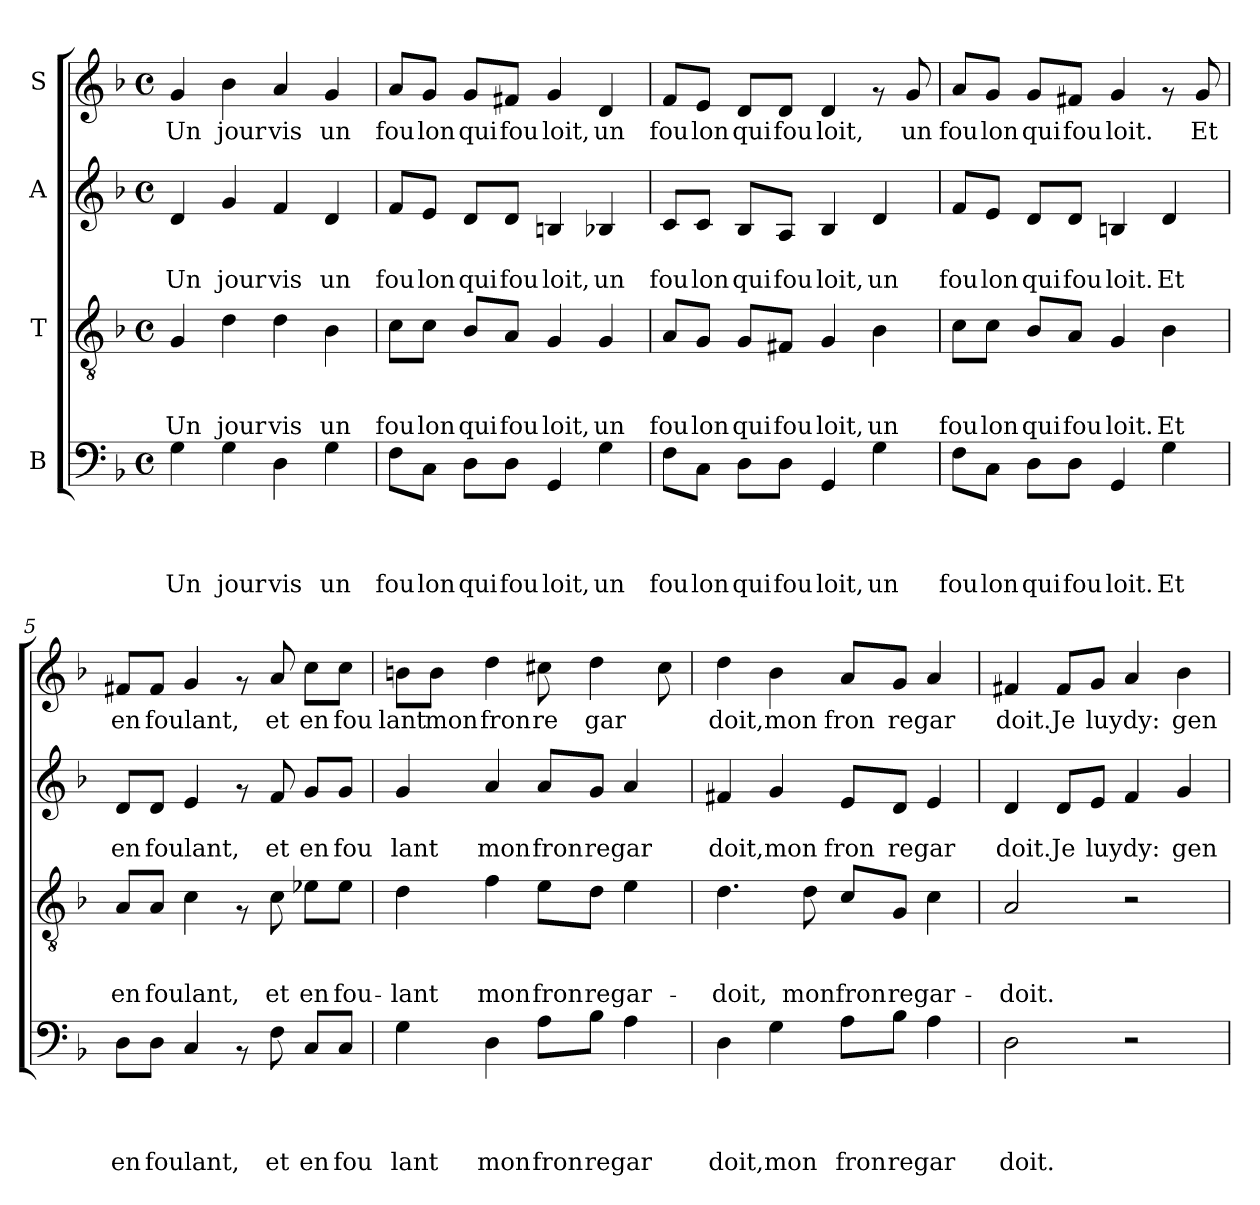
**kern	**text	**text	**text	**text	**kern	**text	**text	**text	**kern	**text	**text	**kern	**text
*part4	*part4	*part4	*part4	*part4	*part3	*part3	*part3	*part3	*part2	*part2	*part2	*part1	*part1
*staff4	*staff4	*staff4	*staff4	*staff4	*staff3	*staff3	*staff3	*staff3	*staff2	*staff2	*staff2	*staff1	*staff1
*I"B	*	*	*	*	*I"T	*	*	*	*I"A	*	*	*I"S	*
*clefF4	*	*	*	*	*clefGv2	*	*	*	*clefG2	*	*	*clefG2	*
*k[b-]	*	*	*	*	*k[b-]	*	*	*	*k[b-]	*	*	*k[b-]	*
*F:	*	*	*	*	*F:	*	*	*	*F:	*	*	*F:	*
*M4/4	*	*	*	*	*M4/4	*	*	*	*M4/4	*	*	*M4/4	*
*met(c)	*	*	*	*	*met(c)	*	*	*	*met(c)	*	*	*met(c)	*
=1	=1	=1	=1	=1	=1	=1	=1	=1	=1	=1	=1	=1	=1
!	!	!	!	!LO:LY:b	!	!	!	!LO:LY:b	!	!	!LO:LY:b	!	!LO:LY:b
4G\	.	.	.	Un	4G/	.	.	Un	4d/	.	Un	4g/	Un
!	!	!	!	!LO:LY:b	!	!	!	!LO:LY:b	!	!	!LO:LY:b	!	!LO:LY:b
4G\	.	.	.	jour	4d\	.	.	jour	4g/	.	jour	4b-\	jour
!	!	!	!	!LO:LY:b	!	!	!	!LO:LY:b	!	!	!LO:LY:b	!	!LO:LY:b
4D\	.	.	.	vis	4d\	.	.	vis	4f/	.	vis	4a/	vis
!	!	!	!	!LO:LY:b	!	!	!	!LO:LY:b	!	!	!LO:LY:b	!	!LO:LY:b
4G\	.	.	.	un	4B-\	.	.	un	4d/	.	un	4g/	un
=2	=2	=2	=2	=2	=2	=2	=2	=2	=2	=2	=2	=2	=2
!	!	!	!	!LO:LY:b	!	!	!	!LO:LY:b	!	!	!LO:LY:b	!	!LO:LY:b
8F\L	.	.	.	fou	8c\L	.	.	fou	8f/L	.	fou	8a/L	fou
!	!	!	!	!LO:LY:b	!	!	!	!LO:LY:b	!	!	!LO:LY:b	!	!LO:LY:b
8C\J	.	.	.	lon	8c\J	.	.	lon	8e/J	.	lon	8g/J	lon
!	!	!	!	!LO:LY:b	!	!	!	!LO:LY:b	!	!	!LO:LY:b	!	!LO:LY:b
8D\L	.	.	.	qui	8B-/L	.	.	qui	8d/L	.	qui	8g/L	qui
!	!	!	!	!LO:LY:b	!	!	!	!LO:LY:b	!	!	!LO:LY:b	!	!LO:LY:b
8D\J	.	.	.	fou	8A/J	.	.	fou	8d/J	.	fou	8f#X/J	fou
!	!	!	!	!LO:LY:b	!	!	!	!LO:LY:b	!	!	!LO:LY:b	!	!LO:LY:b
4GG/	.	.	.	loit,	4G/	.	.	loit,	4Bn/	.	loit,	4g/	loit,
!	!	!	!	!LO:LY:b	!	!	!	!LO:LY:b	!	!	!LO:LY:b	!	!LO:LY:b
4G\	.	.	.	un	4G/	.	.	un	4B-X/	.	un	4d/	un
=3	=3	=3	=3	=3	=3	=3	=3	=3	=3	=3	=3	=3	=3
!	!	!	!	!LO:LY:b	!	!	!	!LO:LY:b	!	!	!LO:LY:b	!	!LO:LY:b
8F\L	.	.	.	fou	8A/L	.	.	fou	8c/L	.	fou	8f/L	fou
!	!	!	!	!LO:LY:b	!	!	!	!LO:LY:b	!	!	!LO:LY:b	!	!LO:LY:b
8C\J	.	.	.	lon	8G/J	.	.	lon	8c/J	.	lon	8e/J	lon
!	!	!	!	!LO:LY:b	!	!	!	!LO:LY:b	!	!	!LO:LY:b	!	!LO:LY:b
8D\L	.	.	.	qui	8G/L	.	.	qui	8B-/L	.	qui	8d/L	qui
!	!	!	!	!LO:LY:b	!	!	!	!LO:LY:b	!	!	!LO:LY:b	!	!LO:LY:b
8D\J	.	.	.	fou	8F#X/J	.	.	fou	8A/J	.	fou	8d/J	fou
!	!	!	!	!LO:LY:b	!	!	!	!LO:LY:b	!	!	!LO:LY:b	!	!LO:LY:b
4GG/	.	.	.	loit,	4G/	.	.	loit,	4B-/	.	loit,	4d/	loit,
!	!	!	!	!LO:LY:b	!	!	!	!LO:LY:b	!	!	!LO:LY:b	!	!
4G\	.	.	.	un	4B-\	.	.	un	4d/	.	un	8rf	.
!	!	!	!	!	!	!	!	!	!	!	!	!	!LO:LY:b
.	.	.	.	.	.	.	.	.	.	.	.	8g/	un
=4	=4	=4	=4	=4	=4	=4	=4	=4	=4	=4	=4	=4	=4
!	!	!	!	!LO:LY:b	!	!	!	!LO:LY:b	!	!	!LO:LY:b	!	!LO:LY:b
8F\L	.	.	.	fou	8c\L	.	.	fou	8f/L	.	fou	8a/L	fou
!	!	!	!	!LO:LY:b	!	!	!	!LO:LY:b	!	!	!LO:LY:b	!	!LO:LY:b
8C\J	.	.	.	lon	8c\J	.	.	lon	8e/J	.	lon	8g/J	lon
!	!	!	!	!LO:LY:b	!	!	!	!LO:LY:b	!	!	!LO:LY:b	!	!LO:LY:b
8D\L	.	.	.	qui	8B-/L	.	.	qui	8d/L	.	qui	8g/L	qui
!	!	!	!	!LO:LY:b	!	!	!	!LO:LY:b	!	!	!LO:LY:b	!	!LO:LY:b
8D\J	.	.	.	fou	8A/J	.	.	fou	8d/J	.	fou	8f#X/J	fou
!	!	!	!	!LO:LY:b	!	!	!	!LO:LY:b	!	!	!LO:LY:b	!	!LO:LY:b
4GG/	.	.	.	loit.	4G/	.	.	loit.	4Bn/	.	loit.	4g/	loit.
!	!	!	!	!LO:LY:b	!	!	!	!LO:LY:b	!	!	!LO:LY:b	!	!
4G\	.	.	.	Et	4B-\	.	.	Et	4d/	.	Et	8rf	.
!	!	!	!	!	!	!	!	!	!	!	!	!	!LO:LY:b
.	.	.	.	.	.	.	.	.	.	.	.	8g/	Et
!!LO:LB:g=z
=5	=5	=5	=5	=5	=5	=5	=5	=5	=5	=5	=5	=5	=5
!	!	!	!	!LO:LY:b	!	!	!	!LO:LY:b	!	!	!LO:LY:b	!	!LO:LY:b
8D\L	.	.	.	en	8A/L	.	.	en	8d/L	.	en	8f#X/L	en
!	!	!	!	!LO:LY:b	!	!	!	!LO:LY:b	!	!	!LO:LY:b	!	!LO:LY:b
8D\J	.	.	.	foulant,	8A/J	.	.	foulant,	8d/J	.	foulant,	8f#/J	foulant,
4C/	.	.	.	.	4c\	.	.	.	4e/	.	.	4g/	.
8rAA	.	.	.	.	8rF	.	.	.	8rf	.	.	8rf	.
!	!	!	!	!LO:LY:b	!	!	!	!LO:LY:b	!	!	!LO:LY:b	!	!LO:LY:b
8F\	.	.	.	et	8c\	.	.	et	8f/	.	et	8a/	et
!	!	!	!	!LO:LY:b	!	!	!	!LO:LY:b	!	!	!LO:LY:b	!	!LO:LY:b
8C/L	.	.	.	en	8e-X\L	.	.	en	8g/L	.	en	8cc\L	en
!	!	!	!	!LO:LY:b	!	!	!	!LO:LY:b	!	!	!LO:LY:b	!	!LO:LY:b
8C/J	.	.	.	fou	8e-\J	.	.	fou-	8g/J	.	fou	8cc\J	fou
=6	=6	=6	=6	=6	=6	=6	=6	=6	=6	=6	=6	=6	=6
!	!	!	!	!LO:LY:b	!	!	!	!LO:LY:b	!	!	!LO:LY:b	!	!LO:LY:b
4G\	.	.	.	lant	4d\	.	.	-lant	4g/	.	lant	8bn\L	lant
!	!	!	!	!	!	!	!	!	!	!	!	!	!LO:LY:b
.	.	.	.	.	.	.	.	.	.	.	.	8b\J	mon
!	!	!	!	!LO:LY:b	!	!	!	!LO:LY:b	!	!	!LO:LY:b	!	!LO:LY:b
4D\	.	.	.	mon	4f\	.	.	mon	4a/	.	mon	4dd\	fron
!	!	!	!	!LO:LY:b	!	!	!	!LO:LY:b	!	!	!LO:LY:b	!	!LO:LY:b
8A\L	.	.	.	fron	8e\L	.	.	fron	8a/L	.	fron	8cc#X\	re
!	!	!	!	!LO:LY:b	!	!	!	!LO:LY:b	!	!	!LO:LY:b	!	!LO:LY:b
8B-\J	.	.	.	regar	8d\J	.	.	regar-	8g/J	.	regar	4dd\	gar
4A\	.	.	.	.	4e\	.	.	.	4a/	.	.	.	.
.	.	.	.	.	.	.	.	.	.	.	.	8cc#\	.
=7	=7	=7	=7	=7	=7	=7	=7	=7	=7	=7	=7	=7	=7
!	!	!	!	!LO:LY:b	!	!	!	!LO:LY:b	!	!	!LO:LY:b	!	!LO:LY:b
4D\	.	.	.	doit,	4.d\	.	.	-doit,	4f#X/	.	doit,	4dd\	doit,
!	!	!	!	!LO:LY:b	!	!	!	!	!	!	!LO:LY:b	!	!LO:LY:b
4G\	.	.	.	mon	.	.	.	.	4g/	.	mon	4b-\	mon
!	!	!	!	!	!	!	!	!LO:LY:b	!	!	!	!	!
.	.	.	.	.	8d\	.	.	mon	.	.	.	.	.
!	!	!	!	!LO:LY:b	!	!	!	!LO:LY:b	!	!	!LO:LY:b	!	!LO:LY:b
8A\L	.	.	.	fron	8c/L	.	.	fron	8e/L	.	fron	8a/L	fron
!	!	!	!	!LO:LY:b	!	!	!	!LO:LY:b	!	!	!LO:LY:b	!	!LO:LY:b
8B-\J	.	.	.	regar	8G/J	.	.	regar-	8d/J	.	regar	8g/J	regar
4A\	.	.	.	.	4c\	.	.	.	4e/	.	.	4a/	.
=8	=8	=8	=8	=8	=8	=8	=8	=8	=8	=8	=8	=8	=8
!	!	!	!	!LO:LY:b	!	!	!	!LO:LY:b	!	!	!LO:LY:b	!	!LO:LY:b
2D\	.	.	.	doit.	2A/	.	.	-doit.	4d/	.	doit.	4f#X/	doit.
!	!	!	!	!	!	!	!	!	!	!	!LO:LY:b	!	!LO:LY:b
.	.	.	.	.	.	.	.	.	8d/L	.	Je	8f#/L	Je
!	!	!	!	!	!	!	!	!	!	!	!LO:LY:b	!	!LO:LY:b
.	.	.	.	.	.	.	.	.	8e/J	.	luydy:	8g/J	luydy:
2r	.	.	.	.	2r	.	.	.	4f/	.	.	4a/	.
!	!	!	!	!	!	!	!	!	!	!	!LO:LY:b	!	!LO:LY:b
.	.	.	.	.	.	.	.	.	4g/	.	gen	4b-\	gen
=	=	=	=	=	=	=	=	=	=	=	=	=	=
*-	*-	*-	*-	*-	*-	*-	*-	*-	*-	*-	*-	*-	*-
